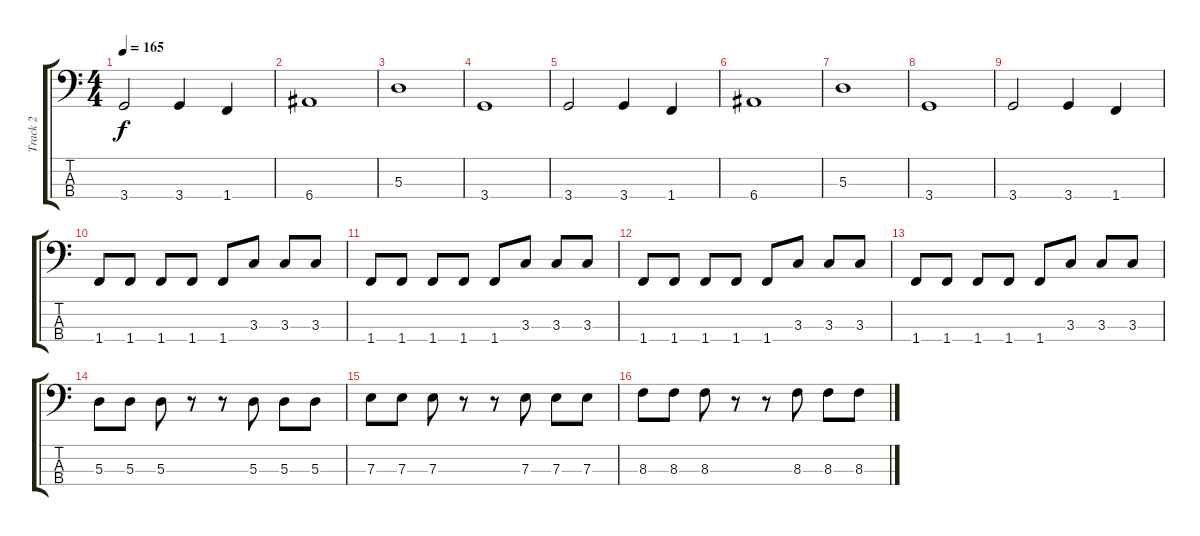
\track ("Track 2" "Track 2") {instrument electricbassfinger}
\staff {score tabs}
\tuning (G2 D2 A1 E1) {hide}
\ts (4 4)
\tempo 165
\clef f4
\ks c
3.4.2{dy f} 3.4.4 1.4.4 |
6.4.1 |
5.3.1 |
3.4.1 |
3.4.2 3.4.4 1.4.4 |
6.4.1 |
5.3.1 |
3.4.1 |
3.4.2 3.4.4 1.4.4 |
1.4.8 1.4.8 1.4.8 1.4.8 1.4.8 3.3.8 3.3.8 3.3.8 |
1.4.8 1.4.8 1.4.8 1.4.8 1.4.8 3.3.8 3.3.8 3.3.8 |
1.4.8 1.4.8 1.4.8 1.4.8 1.4.8 3.3.8 3.3.8 3.3.8 |
1.4.8 1.4.8 1.4.8 1.4.8 1.4.8 3.3.8 3.3.8 3.3.8 |
5.3.8 5.3.8 5.3.8 r.8 r.8 5.3.8 5.3.8 5.3.8 |
7.3.8 7.3.8 7.3.8 r.8 r.8 7.3.8 7.3.8 7.3.8 |
8.3.8 8.3.8 8.3.8 r.8 r.8 8.3.8 8.3.8 8.3.8
